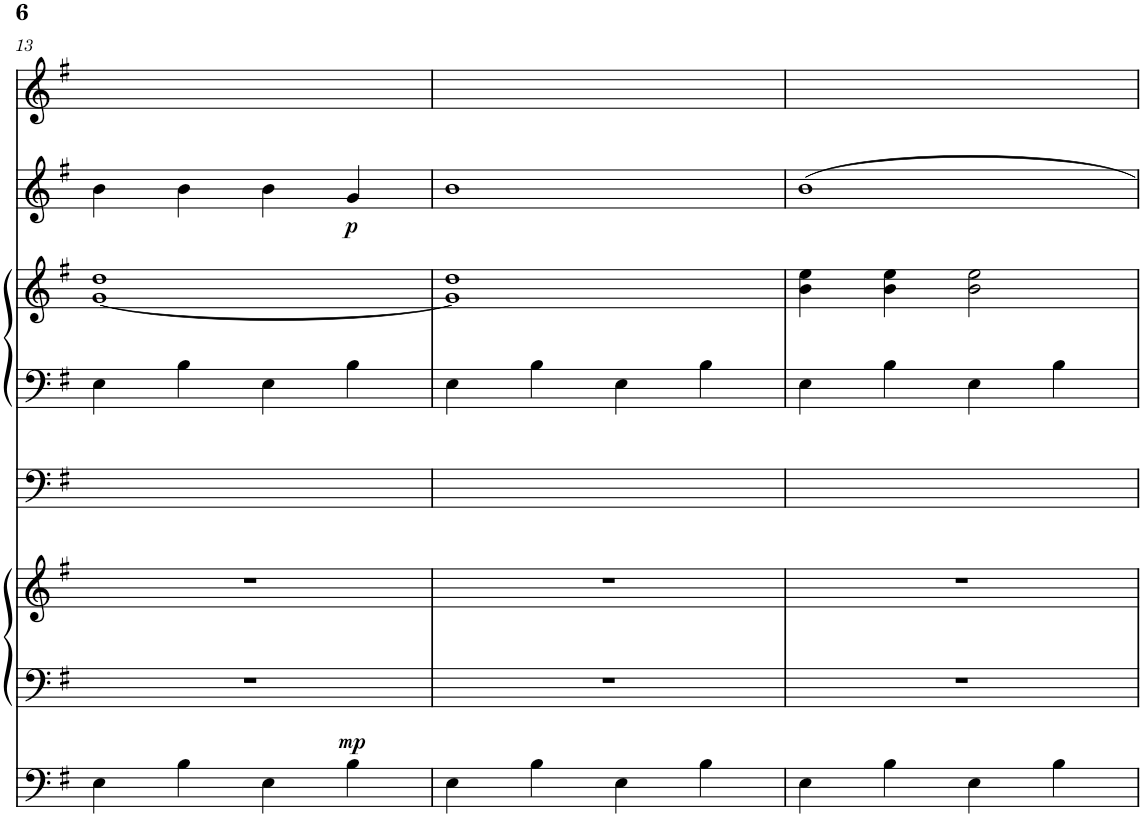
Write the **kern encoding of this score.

**kern	**dynam	**kern	**kern	**kern	**kern	**kern	**kern	**dynam	**kern
*part6	*part6	*part5	*part5	*part4	*part3	*part3	*part2	*part2	*part1
*staff8	*staff8	*staff7	*staff6	*staff5	*staff4	*staff3	*staff2	*staff2	*staff1
*I"Voice	*	*I"Piano	*	*I"Voice	*I"Piano	*	*I"Voice	*	*I"Voice
*I'V	*	*I'Pno	*	*I'V	*I'Pno	*	*I'V	*	*I'V
!!LO:PB:g=z
*clefF4	*	*clefF4	*clefG2	*clefF4	*clefF4	*clefG2	*clefG2	*	*clefG2
*k[f#]	*	*k[f#]	*k[f#]	*k[f#]	*k[f#]	*k[f#]	*k[f#]	*	*k[f#]
*M2/2	*	*	*	*M2/2	*M2/2	*M2/2	*M2/2	*	*M2/2
*met(c|)	*	*	*	*met(c|)	*met(c|)	*met(c|)	*met(c|)	*	*met(c|)
=13	=13	=13	=13	=13	=13	=13	=13	=13	=13
*	*	*	*	*	*	*^	*	*	*
4E\	.	1r	1r	1ryy	4E\	1dd	[<1g	4b\	.	1ryy
4B\	.	.	.	.	4B\	.	.	4b\	.	.
4E\	.	.	.	.	4E\	.	.	4b\	.	.
!	!LO:DY:a	!	!	!	!	!	!	!	!LO:DY:b	!
4B\	mp	.	.	.	4B\	.	.	4g/	p	.
=14	=14	=14	=14	=14	=14	=14	=14	=14	=14	=14
4E\	.	1r	1r	1ryy	4E\	1dd	1g]	1b	.	1ryy
4B\	.	.	.	.	4B\	.	.	.	.	.
4E\	.	.	.	.	4E\	.	.	.	.	.
4B\	.	.	.	.	4B\	.	.	.	.	.
*	*	*	*	*	*	*v	*v	*	*	*
=15	=15	=15	=15	=15	=15	=15	=15	=15	=15
4E\	.	1r	1r	1ryy	4E\	4b\ 4ee\	1b	.	1ryy
4B\	.	.	.	.	4B\	4b\ 4ee\	.	.	.
4E\	.	.	.	.	4E\	2b\ 2ee\	.	.	.
4B\	.	.	.	.	4B\	.	.	.	.
=	=	=	=	=	=	=	=	=	=
*-	*-	*-	*-	*-	*-	*-	*-	*-	*-
